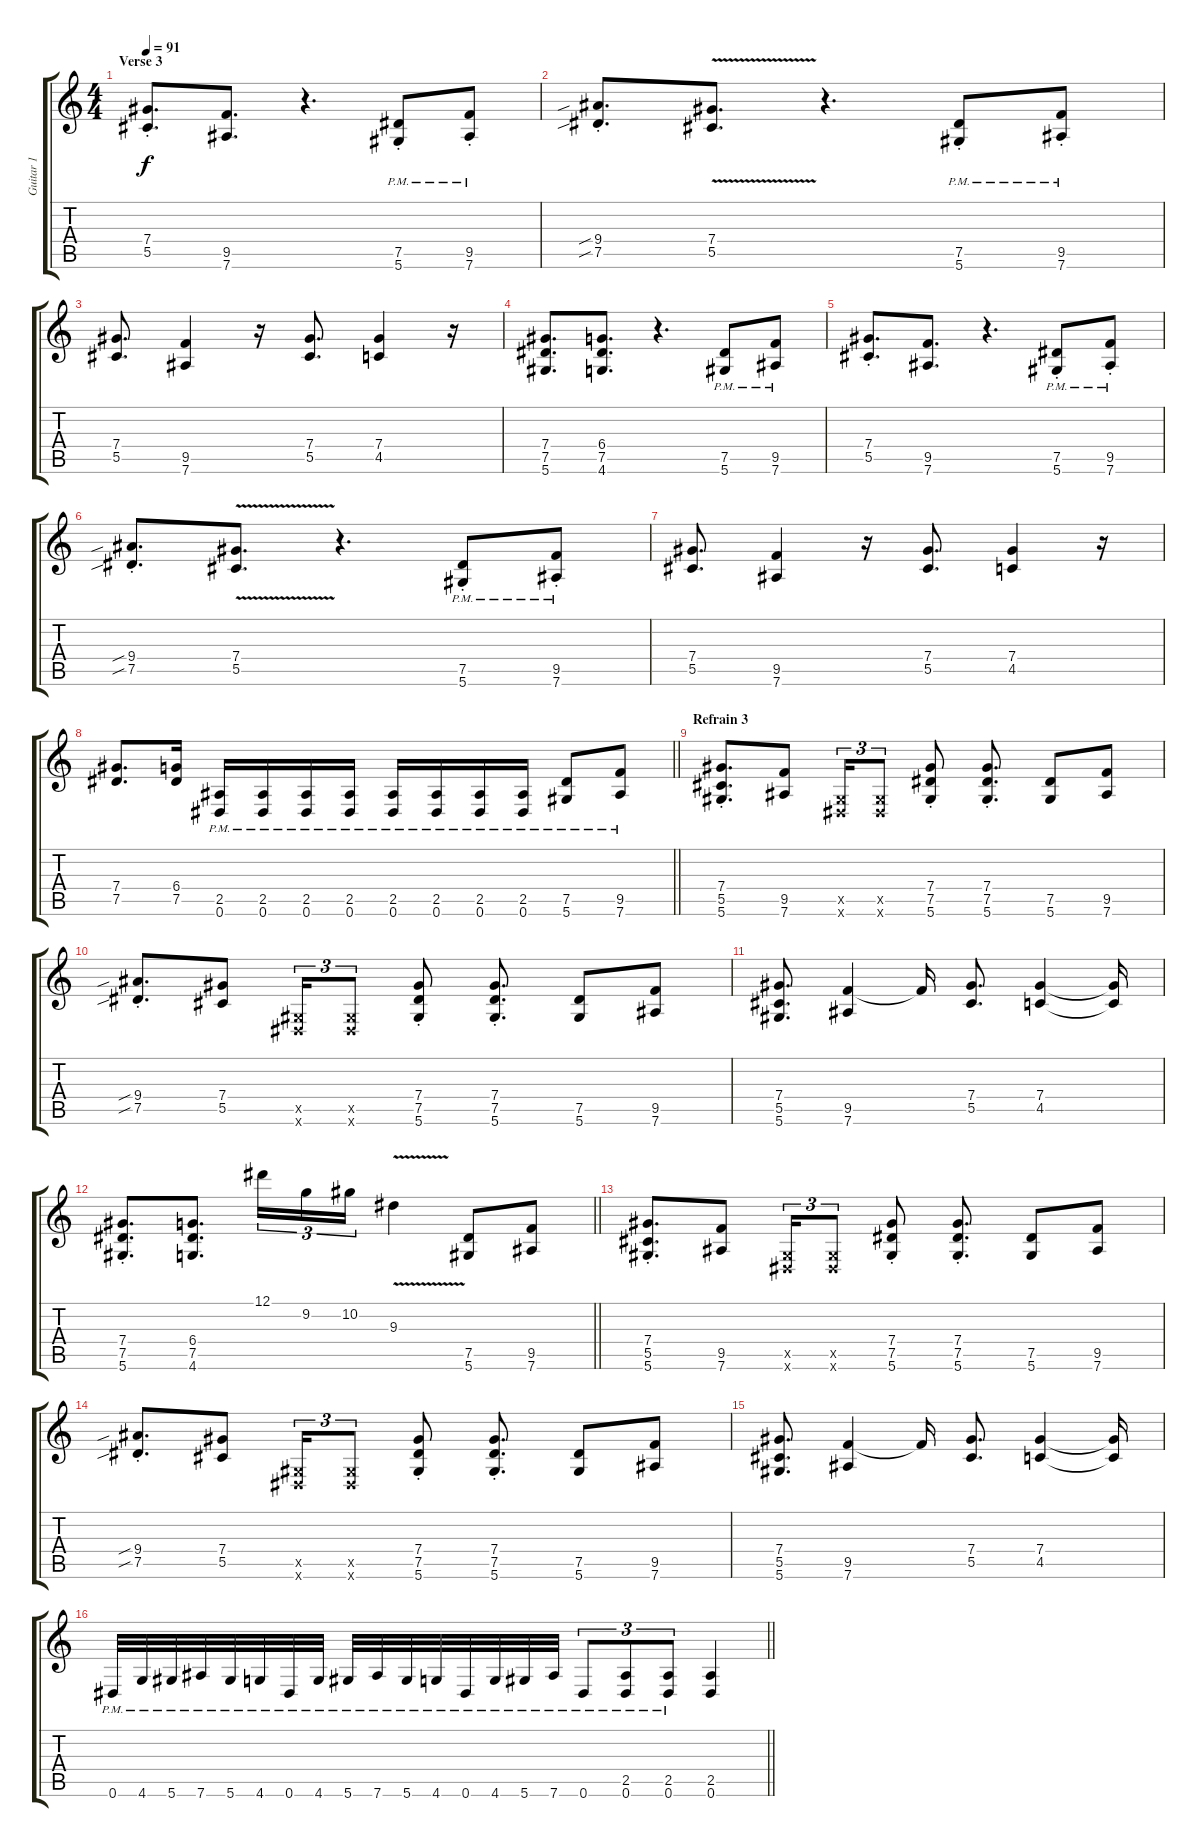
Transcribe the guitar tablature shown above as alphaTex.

\track ("Guitar 1" "Guitar 1") {instrument electricguitarjazz}
\staff {score tabs}
\tuning (Eb4 Bb3 Gb3 Db3 Ab2 Eb2) {hide}
\ts (4 4)
\section ("" "Verse 3")
\tempo 91
\clef g2
\ks c
(7.4{st} 5.5).8{d dy f} (9.5 7.6).8{d} r.4{d} (7.5{pm st} 5.6{pm}).8 (9.5{pm st} 7.6{pm}).8 |
(9.4{sib st} 7.5{sib}).8{d} (7.4{v} 5.5{v}).8{d} r.4{d} (7.5{pm st} 5.6{pm st}).8 (9.5{pm st} 7.6{pm st}).8 |
(7.4 5.5).8{d} (9.5 7.6).4 r.16 (7.4 5.5).8{d} (7.4 4.5).4 r.16 |
(7.4 7.5 5.6).8{d} (6.4 7.5 4.6).8{d} r.4{d} (7.5{pm} 5.6{pm}).8 (9.5{pm} 7.6{pm}).8 |
(7.4{st} 5.5).8{d} (9.5 7.6).8{d} r.4{d} (7.5{pm st} 5.6{pm}).8 (9.5{pm st} 7.6{pm}).8 |
(9.4{sib st} 7.5{sib}).8{d} (7.4{v} 5.5{v}).8{d} r.4{d} (7.5{pm st} 5.6{pm st}).8 (9.5{pm st} 7.6{pm st}).8 |
(7.4 5.5).8{d} (9.5 7.6).4 r.16 (7.4 5.5).8{d} (7.4 4.5).4 r.16 |
\barLineRight lightlight
(7.4 7.5).8{d} (6.4 7.5).16 (2.5{pm} 0.6{pm}).16 (2.5{pm} 0.6{pm}).16 (2.5{pm} 0.6{pm}).16 (2.5{pm} 0.6{pm}).16 (2.5{pm} 0.6{pm}).16 (2.5{pm} 0.6{pm}).16 (2.5{pm} 0.6{pm}).16 (2.5{pm} 0.6{pm}).16 (7.5{pm} 5.6{pm}).8 (9.5{pm} 7.6{pm}).8 |
\section ("" "Refrain 3")
(7.4{st} 5.5 5.6).8{d} (9.5 7.6).8 (0.5{x} 0.6{x}).16{tu (3 2)} (0.5{x} 0.6{x}).8{tu (3 2)} (7.4{st} 7.5{st} 5.6{st}).8 (7.4{st} 7.5{st} 5.6{st}).8{d} (7.5 5.6).8 (9.5 7.6).8 |
(9.4{sib st} 7.5{sib}).8{d} (7.4 5.5).8 (0.5{x} 0.6{x}).16{tu (3 2)} (0.5{x} 0.6{x}).8{tu (3 2)} (7.4{st} 7.5{st} 5.6{st}).8 (7.4{st} 7.5{st} 5.6{st}).8{d} (7.5 5.6).8 (9.5 7.6).8 |
(7.4 5.5 5.6).8{d} (9.5 7.6).4 9.5{t}.16 (7.4 5.5).8{d} (7.4 4.5).4 (7.4{t} 4.5{t}).16 |
\barLineRight lightlight
(7.4{st} 7.5{st} 5.6).8{d} (6.4 7.5 4.6).8{d} 12.1.16{tu (3 2)} 9.2.16{tu (3 2)} 10.2.16{tu (3 2)} 9.3{v}.4 (7.5 5.6).8 (9.5 7.6).8 |
(7.4{st} 5.5 5.6).8{d} (9.5 7.6).8 (0.5{x} 0.6{x}).16{tu (3 2)} (0.5{x} 0.6{x}).8{tu (3 2)} (7.4{st} 7.5{st} 5.6{st}).8 (7.4{st} 7.5{st} 5.6{st}).8{d} (7.5 5.6).8 (9.5 7.6).8 |
(9.4{sib st} 7.5{sib}).8{d} (7.4 5.5).8 (0.5{x} 0.6{x}).16{tu (3 2)} (0.5{x} 0.6{x}).8{tu (3 2)} (7.4{st} 7.5{st} 5.6{st}).8 (7.4{st} 7.5{st} 5.6{st}).8{d} (7.5 5.6).8 (9.5 7.6).8 |
(7.4 5.5 5.6).8{d} (9.5 7.6).4 9.5{t}.16 (7.4 5.5).8{d} (7.4 4.5).4 (7.4{t} 4.5{t}).16 |
\barLineRight lightlight
0.6{pm}.32 4.6{pm}.32 5.6{pm}.32 7.6{pm}.32 5.6{pm}.32 4.6{pm}.32 0.6{pm}.32 4.6{pm}.32 5.6{pm}.32 7.6{pm}.32 5.6{pm}.32 4.6{pm}.32 0.6{pm}.32 4.6{pm}.32 5.6{pm}.32 7.6{pm}.32 0.6{pm}.8{tu (3 2)} (2.5{pm} 0.6{pm}).8{tu (3 2)} (2.5{pm} 0.6{pm}).8{tu (3 2)} (2.5 0.6).4
